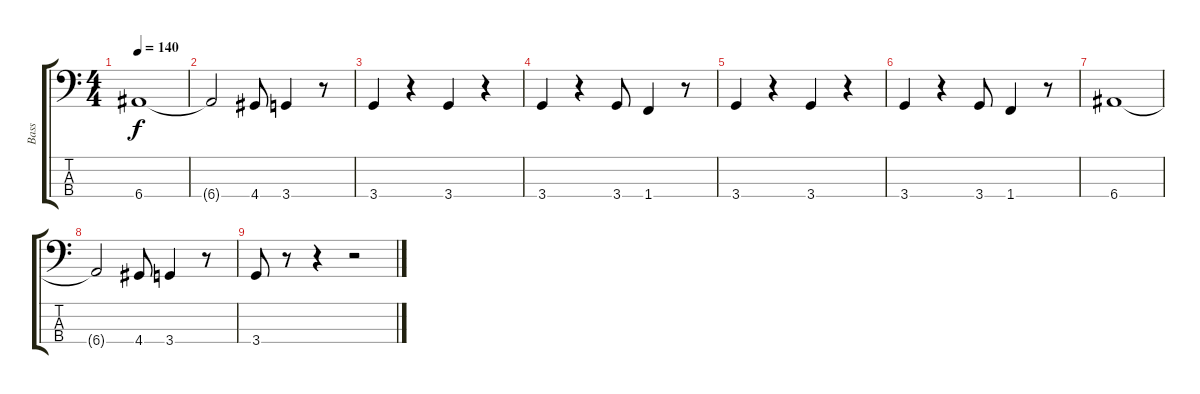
\track ("Bass" "Bass") {instrument electricbasspick}
\staff {score tabs}
\tuning (G2 D2 A1 E1) {hide}
\ts (4 4)
\tempo 140
\clef f4
\ks c
6.4.1{dy f} |
6.4{t}.2 4.4.8 3.4.4 r.8 |
3.4.4 r.4 3.4.4 r.4 |
3.4.4 r.4 3.4.8 1.4.4 r.8 |
3.4.4 r.4 3.4.4 r.4 |
3.4.4 r.4 3.4.8 1.4.4 r.8 |
6.4.1 |
6.4{t}.2 4.4.8 3.4.4 r.8 |
3.4.8 r.8 r.4 r.2
